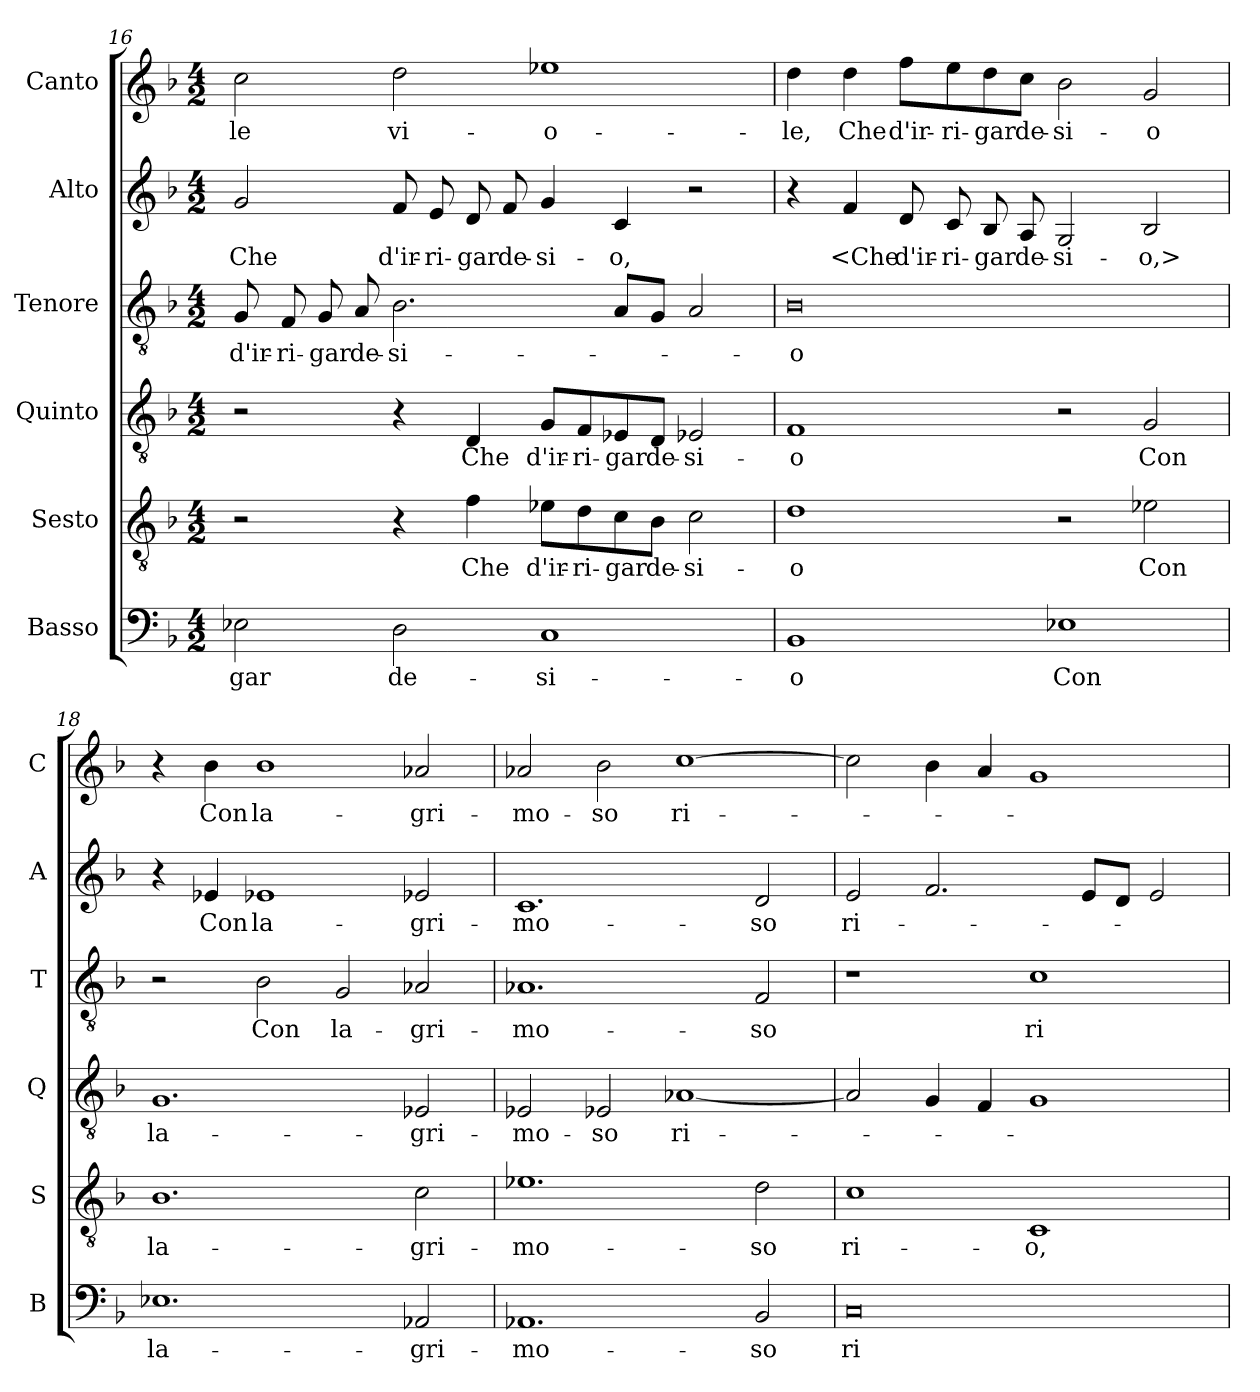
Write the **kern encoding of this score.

**kern	**text	**kern	**text	**kern	**text	**kern	**text	**kern	**text	**kern	**text
*part6	*part6	*part5	*part5	*part4	*part4	*part3	*part3	*part2	*part2	*part1	*part1
*staff6	*staff6	*staff5	*staff5	*staff4	*staff4	*staff3	*staff3	*staff2	*staff2	*staff1	*staff1
*I"Basso	*	*I"Sesto	*	*I"Quinto	*	*I"Tenore	*	*I"Alto	*	*I"Canto	*
*I'B	*	*I'S	*	*I'Q	*	*I'T	*	*I'A	*	*I'C	*
*clefF4	*	*clefGv2	*	*clefGv2	*	*clefGv2	*	*clefG2	*	*clefG2	*
*k[b-]	*	*k[b-]	*	*k[b-]	*	*k[b-]	*	*k[b-]	*	*k[b-]	*
*d:	*	*d:	*	*d:	*	*d:	*	*d:	*	*d:	*
*M4/2	*	*M4/2	*	*M4/2	*	*M4/2	*	*M4/2	*	*M4/2	*
=16	=16	=16	=16	=16	=16	=16	=16	=16	=16	=16	=16
2E-X	-gar	2r	.	2r	.	8G	d'ir-	2g	Che	2cc	le
.	.	.	.	.	.	8F	-ri-	.	.	.	.
.	.	.	.	.	.	8G	-gar	.	.	.	.
.	.	.	.	.	.	8A	de-	.	.	.	.
2D	de-	4r	.	4r	.	2.B-	-si-	8f	d'ir-	2dd	vi-
.	.	.	.	.	.	.	.	8e	-ri-	.	.
.	.	4f	Che	4D	Che	.	.	8d	-gar	.	.
.	.	.	.	.	.	.	.	8f	de-	.	.
1C	-si-	8e-X\L	d'ir-	8G/L	d'ir-	.	.	4g	-si-	1ee-X	-o-
.	.	8d\	-ri-	8F/	-ri-	.	.	.	.	.	.
.	.	8c\	-gar	8E-X/	-gar	8AL	.	4c	-o,	.	.
.	.	8B-\J	de-	8D/J	de-	8GJ	.	.	.	.	.
.	.	2c	-si-	2E-X	-si-	2A	.	2r	.	.	.
=17	=17	=17	=17	=17	=17	=17	=17	=17	=17	=17	=17
1BB-	-o	1d	-o	1F	-o	0B-	-o	4r	.	4dd	-le,
.	.	.	.	.	.	.	.	4f	<Che	4dd	Che
.	.	.	.	.	.	.	.	8d	d'ir-	8ff\L	d'ir-
.	.	.	.	.	.	.	.	8c	-ri-	8ee\	-ri-
.	.	.	.	.	.	.	.	8B-	-gar	8dd\	-gar
.	.	.	.	.	.	.	.	8A	de-	8cc\J	de-
1E-X	Con	2r	.	2r	.	.	.	2G	-si-	2b-	-si-
.	.	2e-X	Con	2G	Con	.	.	2B-	-o,>	2g	-o
=18	=18	=18	=18	=18	=18	=18	=18	=18	=18	=18	=18
1.E-X	la-	1.B-	la-	1.G	la-	2r	.	4r	.	4r	.
.	.	.	.	.	.	.	.	4e-X	Con	4b-	Con
.	.	.	.	.	.	2B-	Con	1e-X	la-	1b-	la-
.	.	.	.	.	.	2G	la-	.	.	.	.
2AA-X	-gri-	2c	-gri-	2E-X	-gri-	2A-X	-gri-	2e-X	-gri-	2a-X	-gri-
=19	=19	=19	=19	=19	=19	=19	=19	=19	=19	=19	=19
1.AA-X	-mo-	1.e-X	-mo-	2E-X	-mo-	1.A-X	-mo-	1.c	-mo-	2a-X	-mo-
.	.	.	.	2E-X	-so	.	.	.	.	2b-	-so
.	.	.	.	[1A-X	ri-	.	.	.	.	[1cc	ri-
2BB-	-so	2d	-so	.	.	2F	-so	2d	-so	.	.
=20	=20	=20	=20	=20	=20	=20	=20	=20	=20	=20	=20
0C	ri-	1c	ri-	2A-]	.	1r	.	2e	ri-	2cc]	.
.	.	.	.	4G	.	.	.	2.f	.	4b-	.
.	.	.	.	4F	.	.	.	.	.	4a	.
.	.	1C	-o,	1G	.	1c	ri-	.	.	1g	.
.	.	.	.	.	.	.	.	8eL	.	.	.
.	.	.	.	.	.	.	.	8dJ	.	.	.
.	.	.	.	.	.	.	.	2e	.	.	.
=	=	=	=	=	=	=	=	=	=	=	=
*-	*-	*-	*-	*-	*-	*-	*-	*-	*-	*-	*-
